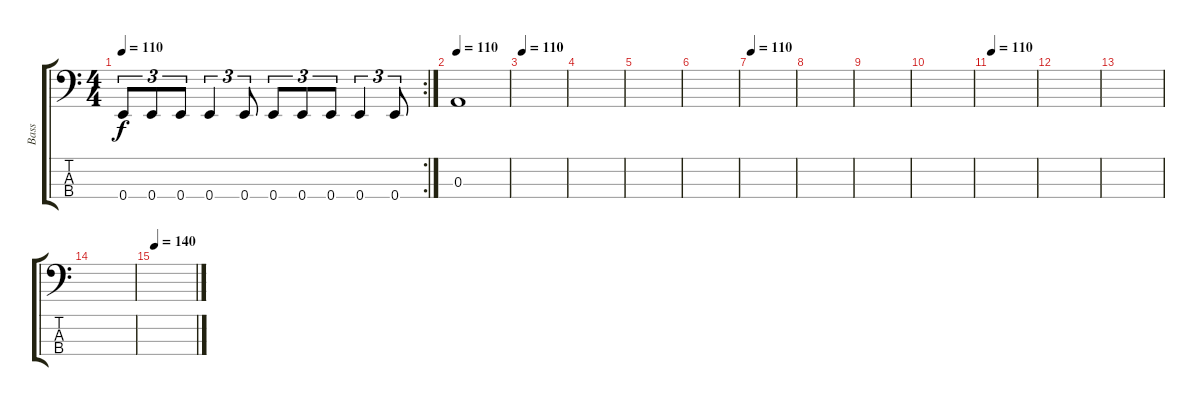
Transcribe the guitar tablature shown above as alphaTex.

\track ("Bass" "Bass") {instrument electricbassfinger}
\staff {score tabs}
\tuning (G2 D2 A1 E1) {hide}
\rc 2
\ts (4 4)
\tempo 110
\clef f4
\ks c
0.4.8{tu (3 2) dy f} 0.4.8{tu (3 2)} 0.4.8{tu (3 2)} 0.4.4{tu (3 2)} 0.4.8{tu (3 2)} 0.4.8{tu (3 2)} 0.4.8{tu (3 2)} 0.4.8{tu (3 2)} 0.4.4{tu (3 2)} 0.4.8{tu (3 2)} |
\tempo 110
0.3.1{volume 0} |
\tempo 110
|
|
|
|
\tempo 110
|
|
|
|
\tempo 110
|
|
|
|
\tempo 140
